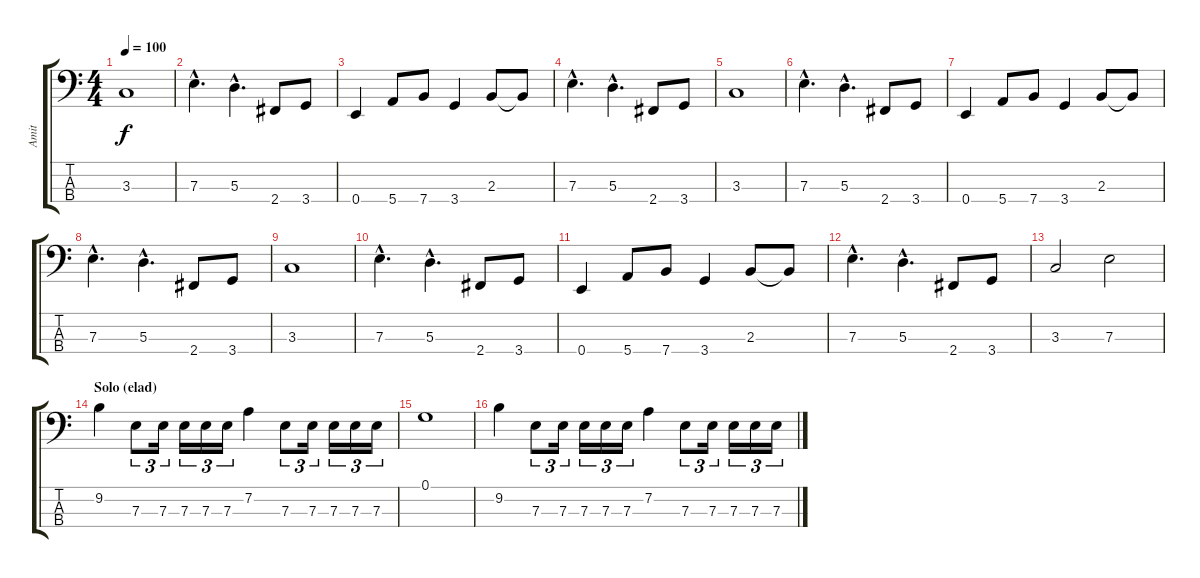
\track ("Amit" "Amit") {instrument electricbassfinger}
\staff {score tabs}
\tuning (G2 D2 A1 E1) {hide}
\ts (4 4)
\tempo 100
\clef f4
\ks c
3.3.1{dy f} |
7.3{hac}.4{d} 5.3{hac}.4{d} 2.4.8 3.4.8 |
0.4.4 5.4.8 7.4.8 3.4.4 2.3.8 2.3{t}.8 |
7.3{hac}.4{d} 5.3{hac}.4{d} 2.4.8 3.4.8 |
3.3.1 |
7.3{hac}.4{d} 5.3{hac}.4{d} 2.4.8 3.4.8 |
0.4.4 5.4.8 7.4.8 3.4.4 2.3.8 2.3{t}.8 |
7.3{hac}.4{d} 5.3{hac}.4{d} 2.4.8 3.4.8 |
3.3.1 |
7.3{hac}.4{d} 5.3{hac}.4{d} 2.4.8 3.4.8 |
0.4.4 5.4.8 7.4.8 3.4.4 2.3.8 2.3{t}.8 |
7.3{hac}.4{d} 5.3{hac}.4{d} 2.4.8 3.4.8 |
3.3.2 7.3.2 |
\section ("" "Solo (elad)")
9.2.4 7.3.8{tu (3 2)} 7.3.16{tu (3 2)} 7.3.16{tu (3 2)} 7.3.16{tu (3 2)} 7.3.16{tu (3 2)} 7.2.4 7.3.8{tu (3 2)} 7.3.16{tu (3 2)} 7.3.16{tu (3 2)} 7.3.16{tu (3 2)} 7.3.16{tu (3 2)} |
0.1.1 |
9.2.4 7.3.8{tu (3 2)} 7.3.16{tu (3 2)} 7.3.16{tu (3 2)} 7.3.16{tu (3 2)} 7.3.16{tu (3 2)} 7.2.4 7.3.8{tu (3 2)} 7.3.16{tu (3 2)} 7.3.16{tu (3 2)} 7.3.16{tu (3 2)} 7.3.16{tu (3 2)}
